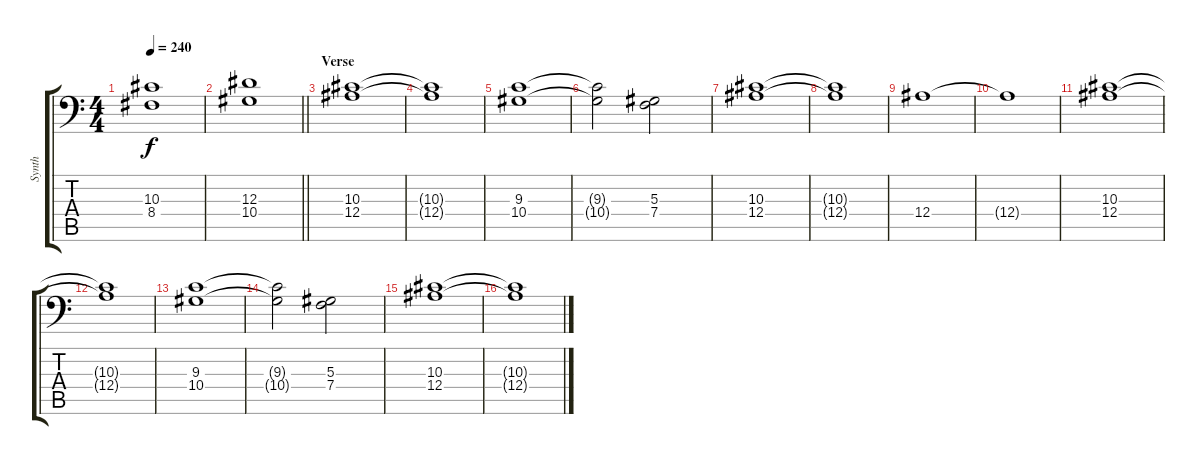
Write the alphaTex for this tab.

\track ("Synth" "Synth") {instrument stringensemble2}
\staff {score tabs}
\tuning (C4 G3 Eb3 Bb2 F2 Bb1) {hide}
\ts (4 4)
\tempo 240
\clef f4
\ks c
(10.3 8.4).1{dy f} |
\barLineRight lightlight
(12.3 10.4).1 |
\section ("" "Verse")
(10.3 12.4).1 |
(10.3{t} 12.4{t}).1 |
(9.3 10.4).1 |
(9.3{t} 10.4{t}).2 (5.3 7.4).2 |
(10.3 12.4).1 |
(10.3{t} 12.4{t}).1 |
12.4.1 |
12.4{t}.1 |
(10.3 12.4).1 |
(10.3{t} 12.4{t}).1 |
(9.3 10.4).1 |
(9.3{t} 10.4{t}).2 (5.3 7.4).2 |
(10.3 12.4).1 |
(10.3{t} 12.4{t}).1
